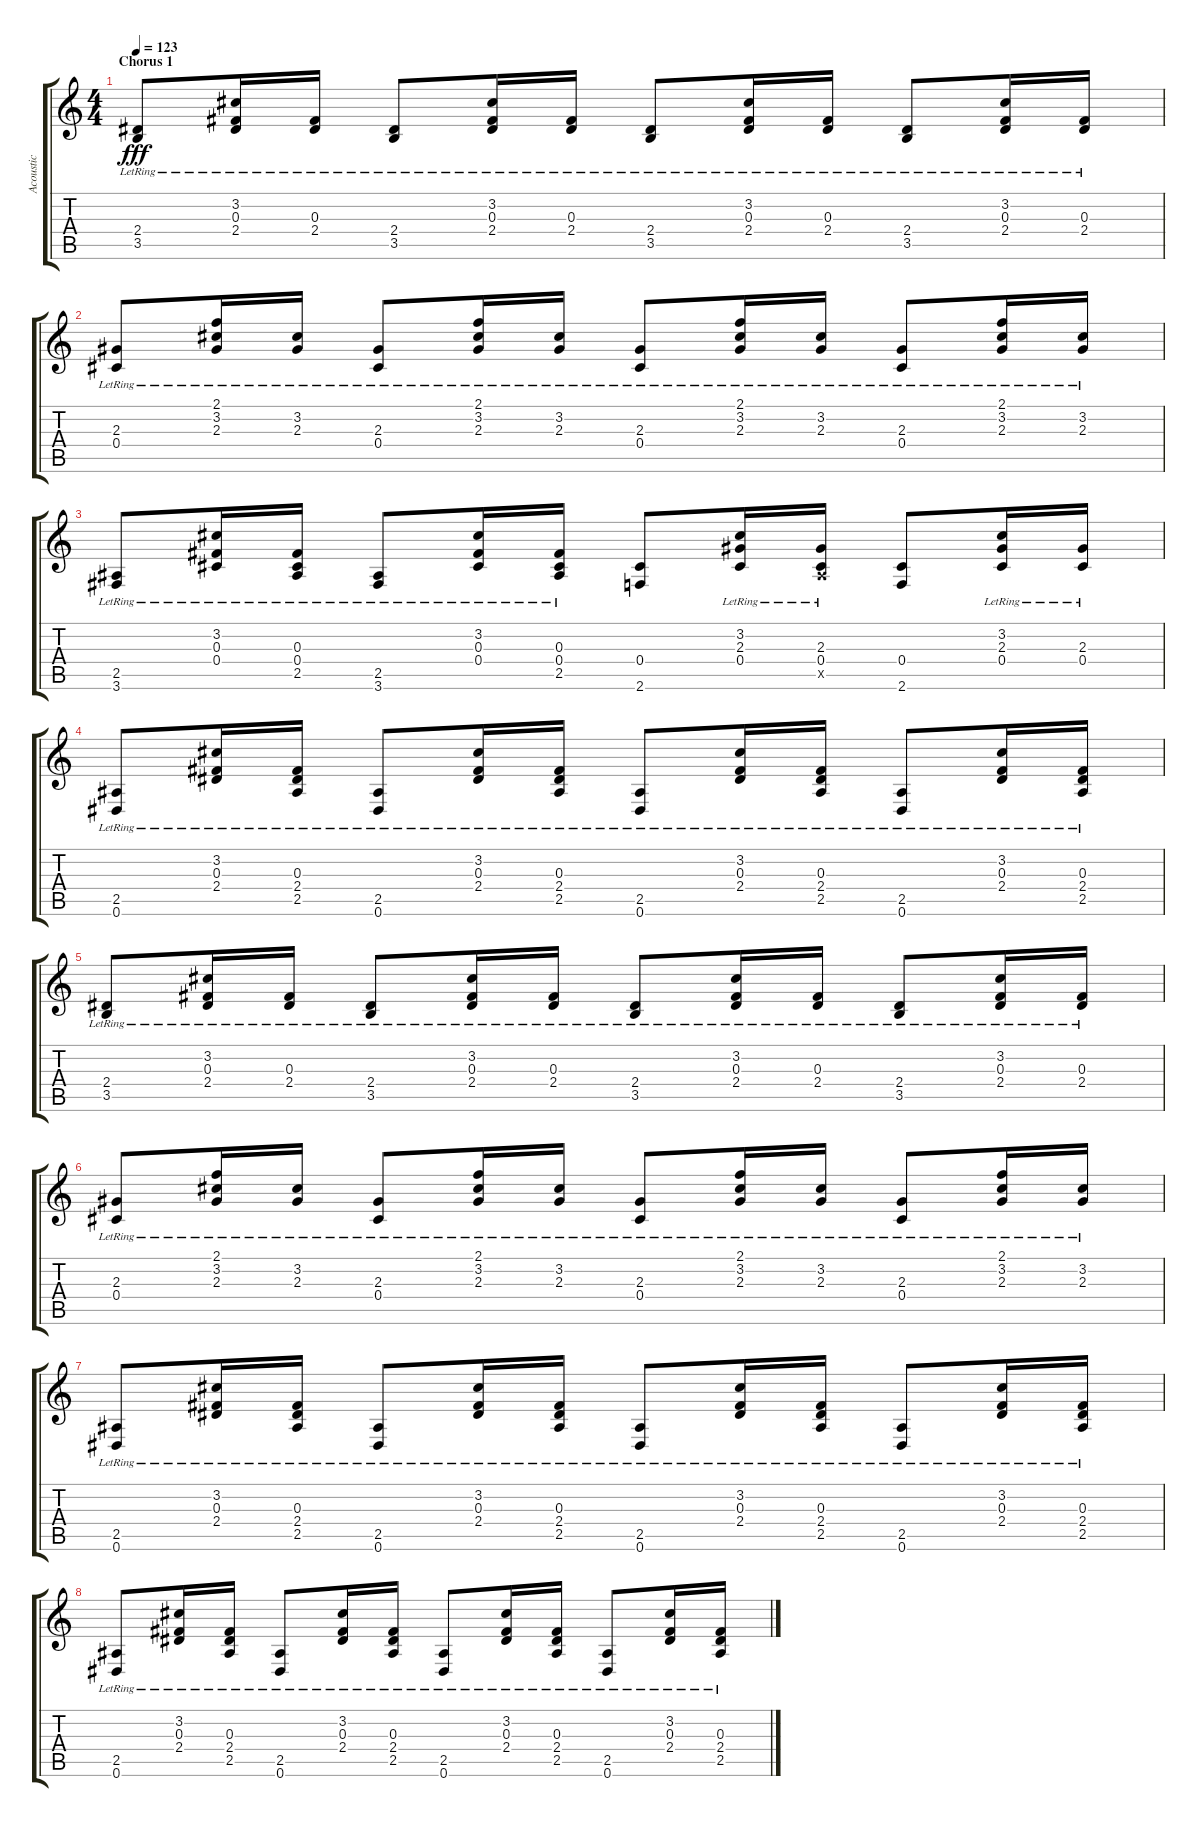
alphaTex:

\track ("Acoustic" "Acoustic") {instrument acousticguitarsteel}
\staff {score tabs}
\tuning (Eb4 Bb3 Gb3 Db3 Ab2 Eb2) {hide}
\ts (4 4)
\section ("" "Chorus 1")
\tempo 123
\clef g2
\ks c
(2.4{lr} 3.5{lr}).8{dy fff} (3.2{lr} 0.3{lr} 2.4{lr}).16 (0.3{lr} 2.4{lr}).16 (2.4{lr} 3.5{lr}).8 (3.2{lr} 0.3{lr} 2.4{lr}).16 (0.3{lr} 2.4{lr}).16 (2.4{lr} 3.5{lr}).8 (3.2{lr} 0.3{lr} 2.4{lr}).16 (0.3{lr} 2.4{lr}).16 (2.4{lr} 3.5{lr}).8 (3.2{lr} 0.3{lr} 2.4{lr}).16 (0.3{lr} 2.4{lr}).16 |
(2.3 0.4{lr}).8 (2.1 3.2{lr} 2.3{lr}).16 (3.2 2.3{lr}).16 (2.3 0.4{lr}).8 (2.1 3.2{lr} 2.3{lr}).16 (3.2 2.3{lr}).16 (2.3 0.4{lr}).8 (2.1 3.2{lr} 2.3{lr}).16 (3.2 2.3{lr}).16 (2.3 0.4{lr}).8 (2.1 3.2{lr} 2.3{lr}).16 (3.2 2.3{lr}).16 |
(2.5{lr} 3.6).8 (3.2{lr} 0.3{lr} 0.4{lr}).16 (0.3{lr} 0.4{lr} 2.5).16 (2.5{lr} 3.6).8 (3.2{lr} 0.3{lr} 0.4{lr}).16 (0.3{lr} 0.4{lr} 2.5).16 (0.4 2.6).8 (3.2{lr} 2.3{lr} 0.4{lr}).16 (2.3{lr} 0.4{lr} 2.5{x}).16 (0.4 2.6).8 (3.2{lr} 2.3{lr} 0.4{lr}).16 (2.3{lr} 0.4{lr}).16 |
(2.5{lr} 0.6).8 (3.2{lr} 0.3{lr} 2.4{lr}).16 (0.3{lr} 2.4{lr} 2.5).16 (2.5{lr} 0.6).8 (3.2{lr} 0.3{lr} 2.4{lr}).16 (0.3{lr} 2.4{lr} 2.5).16 (2.5{lr} 0.6).8 (3.2{lr} 0.3{lr} 2.4{lr}).16 (0.3{lr} 2.4{lr} 2.5).16 (2.5{lr} 0.6).8 (3.2{lr} 0.3{lr} 2.4{lr}).16 (0.3{lr} 2.4{lr} 2.5).16 |
(2.4{lr} 3.5{lr}).8 (3.2{lr} 0.3{lr} 2.4{lr}).16 (0.3{lr} 2.4{lr}).16 (2.4{lr} 3.5{lr}).8 (3.2{lr} 0.3{lr} 2.4{lr}).16 (0.3{lr} 2.4{lr}).16 (2.4{lr} 3.5{lr}).8 (3.2{lr} 0.3{lr} 2.4{lr}).16 (0.3{lr} 2.4{lr}).16 (2.4{lr} 3.5{lr}).8 (3.2{lr} 0.3{lr} 2.4{lr}).16 (0.3{lr} 2.4{lr}).16 |
(2.3 0.4{lr}).8 (2.1 3.2{lr} 2.3{lr}).16 (3.2 2.3{lr}).16 (2.3 0.4{lr}).8 (2.1 3.2{lr} 2.3{lr}).16 (3.2 2.3{lr}).16 (2.3 0.4{lr}).8 (2.1 3.2{lr} 2.3{lr}).16 (3.2 2.3{lr}).16 (2.3 0.4{lr}).8 (2.1 3.2{lr} 2.3{lr}).16 (3.2 2.3{lr}).16 |
(2.5{lr} 0.6).8 (3.2{lr} 0.3{lr} 2.4{lr}).16 (0.3{lr} 2.4{lr} 2.5).16 (2.5{lr} 0.6).8 (3.2{lr} 0.3{lr} 2.4{lr}).16 (0.3{lr} 2.4{lr} 2.5).16 (2.5{lr} 0.6).8 (3.2{lr} 0.3{lr} 2.4{lr}).16 (0.3{lr} 2.4{lr} 2.5).16 (2.5{lr} 0.6).8 (3.2{lr} 0.3{lr} 2.4{lr}).16 (0.3{lr} 2.4{lr} 2.5).16 |
(2.5{lr} 0.6).8 (3.2{lr} 0.3{lr} 2.4{lr}).16 (0.3{lr} 2.4{lr} 2.5).16 (2.5{lr} 0.6).8 (3.2{lr} 0.3{lr} 2.4{lr}).16 (0.3{lr} 2.4{lr} 2.5).16 (2.5{lr} 0.6).8 (3.2{lr} 0.3{lr} 2.4{lr}).16 (0.3{lr} 2.4{lr} 2.5).16 (2.5{lr} 0.6).8 (3.2{lr} 0.3{lr} 2.4{lr}).16 (0.3{lr} 2.4{lr} 2.5).16
